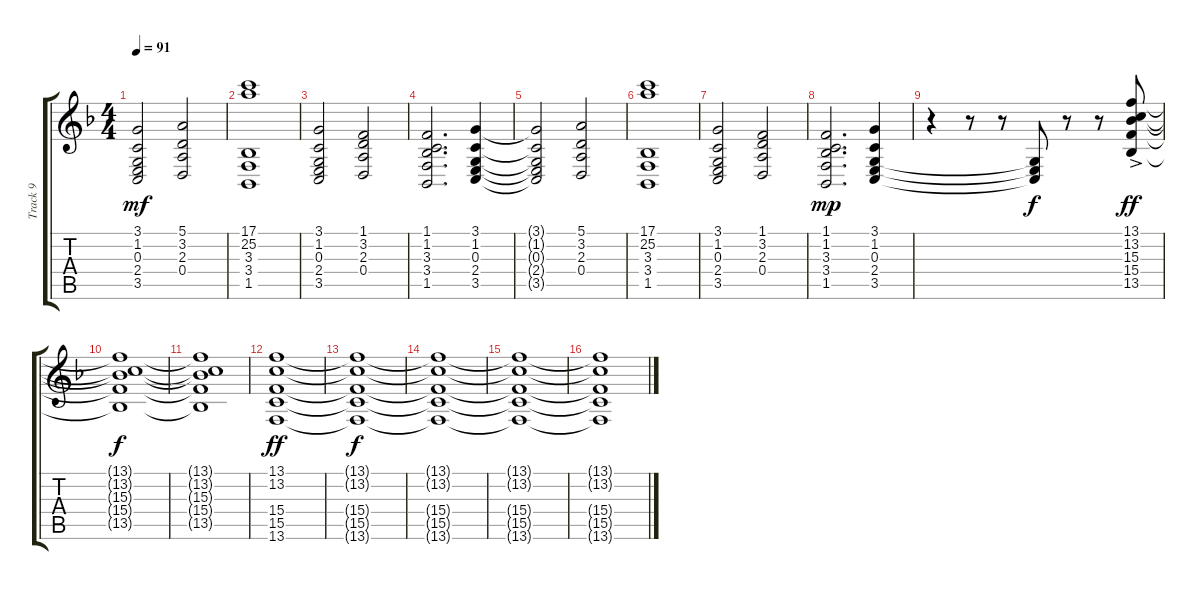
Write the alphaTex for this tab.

\track ("Track 9" "Track 9") {instrument pad5bowed}
\staff {score tabs}
\tuning (E4 B3 G3 D3 A2 E2) {hide}
\ts (4 4)
\tempo 91
\clef g2
\ks f
(3.1{t} 1.2{t} 0.3{t} 2.4{t} 3.5{t}).2{dy mf} (5.1 3.2 2.3 0.4).2 |
(17.1 25.2 3.3 3.4 1.5).1 |
(3.1 1.2 0.3 2.4 3.5).2 (1.1 3.2 2.3 0.4).2 |
(1.1 1.2 3.3 3.4 1.5).2{d} (3.1 1.2 0.3 2.4 3.5).4 |
(3.1{t} 1.2{t} 0.3{t} 2.4{t} 3.5{t}).2 (5.1 3.2 2.3 0.4).2 |
(17.1 25.2 3.3 3.4 1.5).1 |
(3.1 1.2 0.3 2.4 3.5).2 (1.1 3.2 2.3 0.4).2 |
(1.1 1.2 3.3 3.4 1.5).2{d dy mp} (3.1 1.2 0.3 2.4 3.5).4 |
r.4 r.8 r.8 (0.3{t} 2.4{t} 3.5{t}).8{dy f} r.8 r.8 (13.1 13.2 15.3{ac} 15.4{ac} 13.5{ac}).8{dy ff} |
(13.1{t} 13.2{t} 15.3{t} 15.4{t} 13.5{t}).1{dy f} |
(13.1{t} 13.2{t} 15.3{t} 15.4{t} 13.5{t}).1 |
(13.1 13.2 15.4 15.5 13.6).1{dy ff} |
(13.1{t} 13.2{t} 15.4{t} 15.5{t} 13.6{t}).1{dy f} |
(13.1{t} 13.2{t} 15.4{t} 15.5{t} 13.6{t}).1 |
(13.1{t} 13.2{t} 15.4{t} 15.5{t} 13.6{t}).1 |
(13.1{t} 13.2{t} 15.4{t} 15.5{t} 13.6{t}).1
